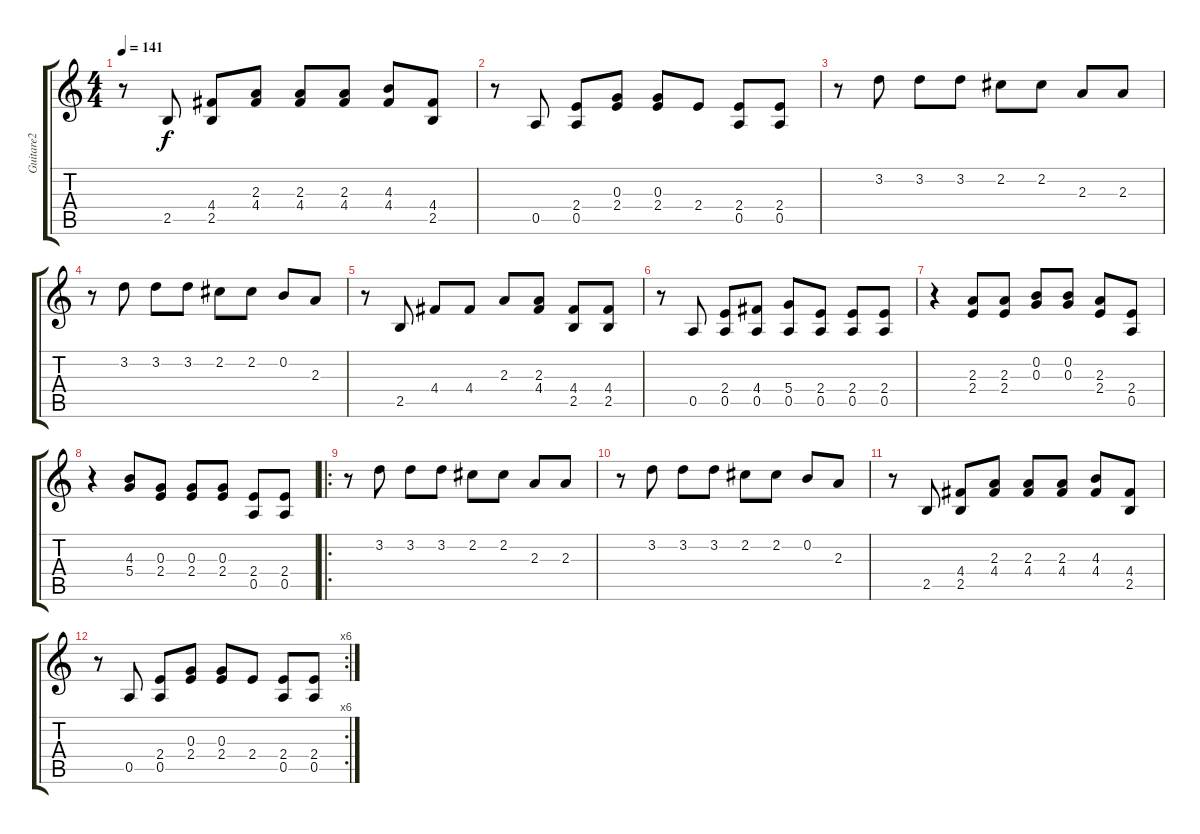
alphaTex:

\track ("Guitare2" "Guitare2") {instrument overdrivenguitar}
\staff {score tabs}
\tuning (E4 B3 G3 D3 A2 E2) {hide}
\ts (4 4)
\tempo 141
\clef g2
\ks c
r.8{dy f} 2.5.8 (4.4 2.5).8 (2.3 4.4).8 (2.3 4.4).8 (2.3 4.4).8 (4.3 4.4).8 (4.4 2.5).8 |
r.8 0.5.8 (2.4 0.5).8 (0.3 2.4).8 (0.3 2.4).8 2.4.8 (2.4 0.5).8 (2.4 0.5).8 |
r.8 3.2.8 3.2.8 3.2.8 2.2.8 2.2.8 2.3.8 2.3.8 |
r.8 3.2.8 3.2.8 3.2.8 2.2.8 2.2.8 0.2.8 2.3.8 |
r.8 2.5.8 4.4.8 4.4.8 2.3.8 (2.3 4.4).8 (4.4 2.5).8 (4.4 2.5).8 |
r.8 0.5.8 (2.4 0.5).8 (4.4 0.5).8 (5.4 0.5).8 (2.4 0.5).8 (2.4 0.5).8 (2.4 0.5).8 |
r.4 (2.3 2.4).8 (2.3 2.4).8 (0.2 0.3).8 (0.2 0.3).8 (2.3 2.4).8 (2.4 0.5).8 |
r.4 (4.3 5.4).8 (0.3 2.4).8 (0.3 2.4).8 (0.3 2.4).8 (2.4 0.5).8 (2.4 0.5).8 |
\ro
r.8 3.2.8 3.2.8 3.2.8 2.2.8 2.2.8 2.3.8 2.3.8 |
r.8 3.2.8 3.2.8 3.2.8 2.2.8 2.2.8 0.2.8 2.3.8 |
r.8 2.5.8 (4.4 2.5).8 (2.3 4.4).8 (2.3 4.4).8 (2.3 4.4).8 (4.3 4.4).8 (4.4 2.5).8 |
\rc 6
r.8 0.5.8 (2.4 0.5).8 (0.3 2.4).8 (0.3 2.4).8 2.4.8 (2.4 0.5).8 (2.4 0.5).8
